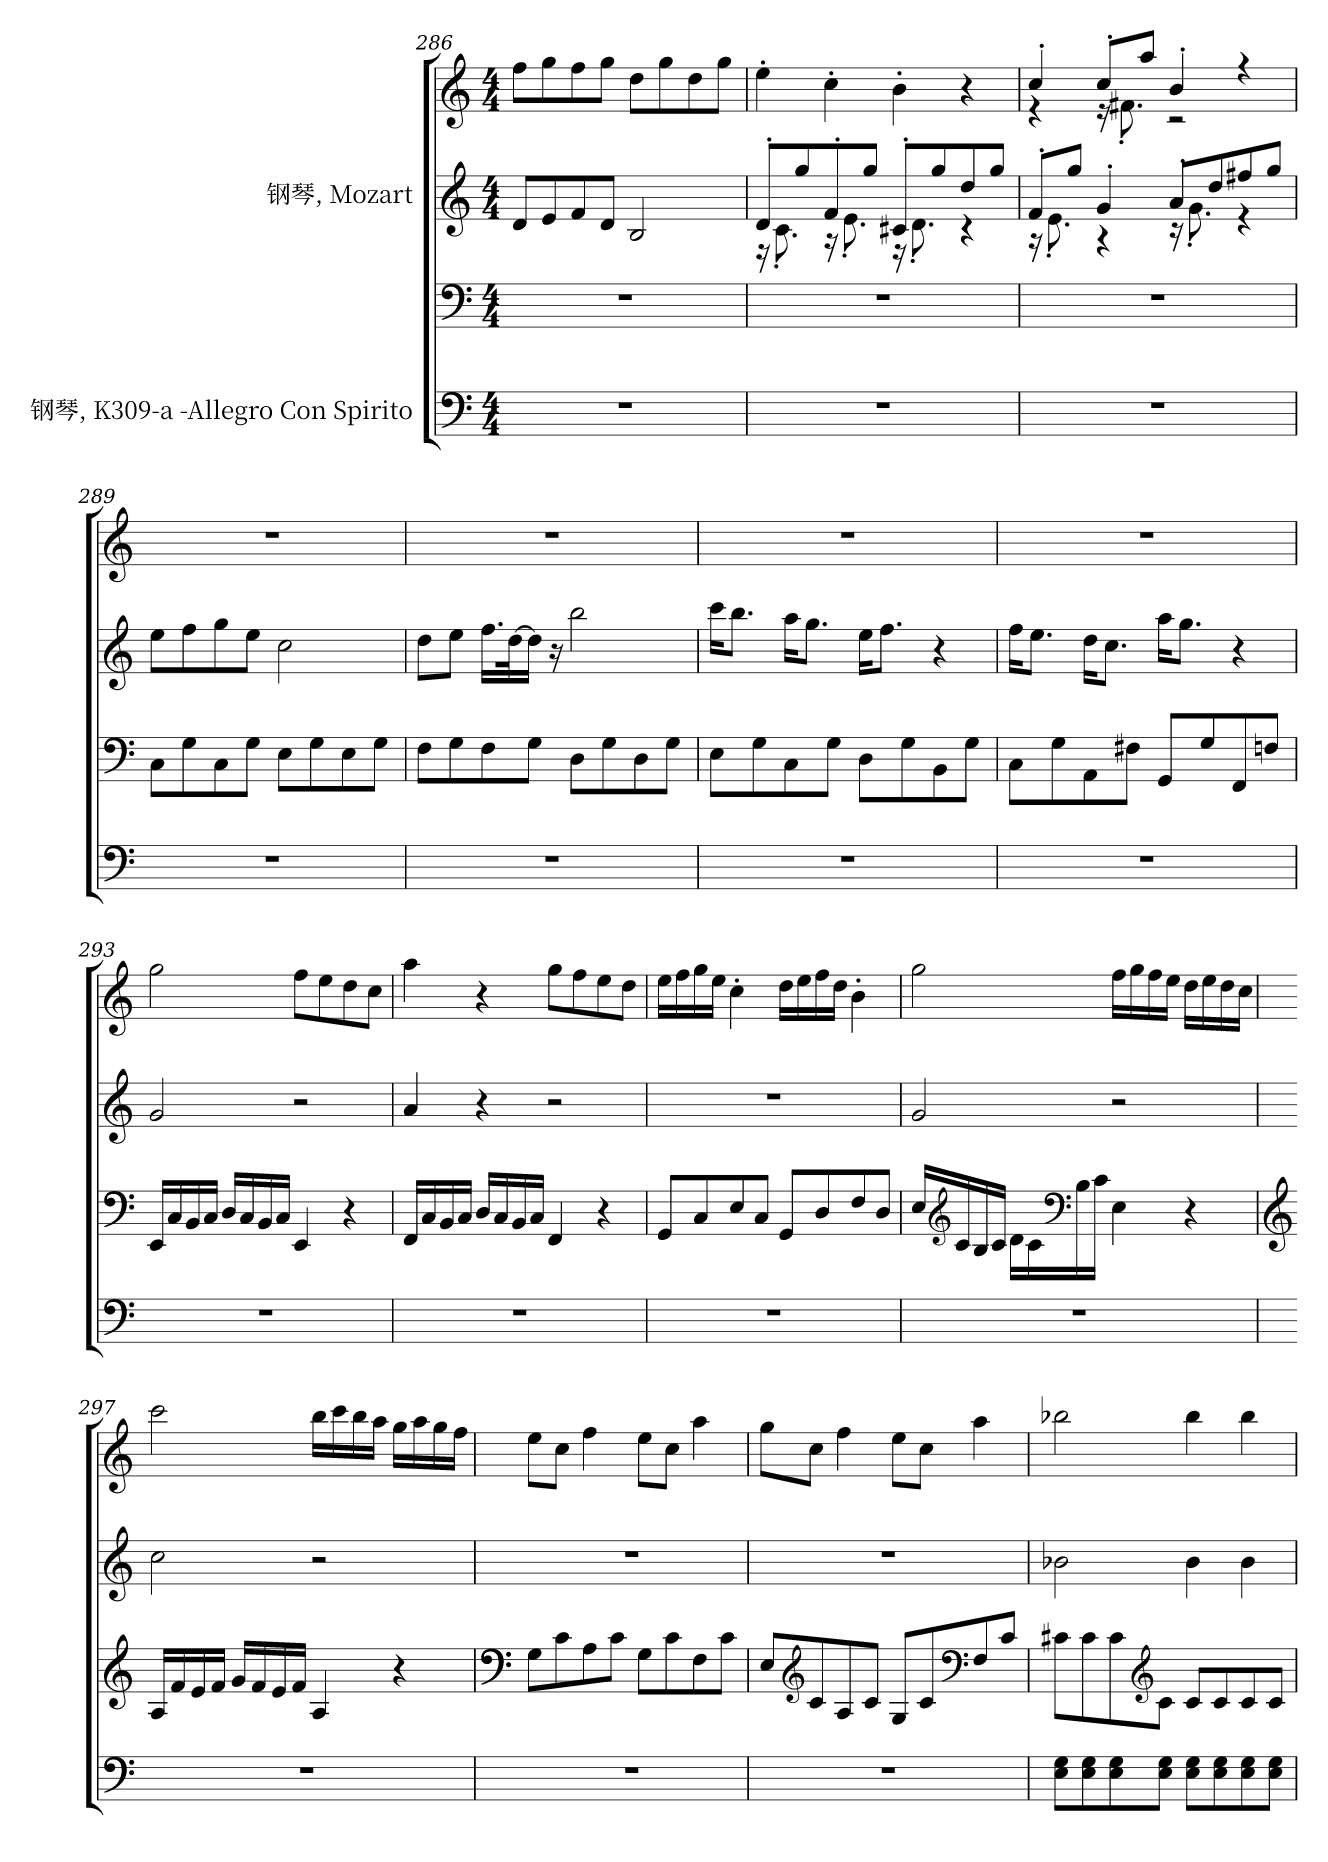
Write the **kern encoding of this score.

**kern	**kern	**kern	**kern
*part2	*part2	*part1	*part1
*staff4	*staff3	*staff2	*staff1
*I"钢琴, K309-a -Allegro Con Spirito	*	*I"钢琴, Mozart	*
*clefF4	*clefF4	*clefG2	*clefG2
*k[]	*k[]	*k[]	*k[]
*M4/4	*M4/4	*M4/4	*M4/4
=286	=286	=286	=286
1r	1r	8d/L	8ff\L
.	.	8e/	8gg\
.	.	8f/	8ff\
.	.	8d/J	8gg\J
.	.	2B/	8dd\L
.	.	.	8gg\
.	.	.	8dd\
.	.	.	8gg\J
=287	=287	=287	=287
*	*	*^	*
1r	1r	8d'/L	16r	4ee'\
.	.	.	8.c'\	.
.	.	8gg/	.	.
.	.	8f'/	16r	4cc'\
.	.	.	8.e'\	.
.	.	8gg/J	.	.
.	.	8c#X'/L	16r	4b'\
.	.	.	8.d'\	.
.	.	8gg/	.	.
.	.	8dd/	4r	4r
.	.	8gg/J	.	.
!!LO:PB:g=z
=288	=288	=288	=288	=288
*	*	*	*	*^
1r	1r	8f'/L	16r	4cc'/	4r
.	.	.	8.e'\	.	.
.	.	8gg/J	.	.	.
.	.	4g'/	4r	8cc'/L	16r
.	.	.	.	.	8.f#X'\
.	.	.	.	8aa/J	.
.	.	8a'/L	16r	4b'/	2r
.	.	.	8.g'\	.	.
.	.	8dd/	.	.	.
.	.	8ff#X/	4r	4r	.
.	.	8gg/J	.	.	.
*	*	*v	*v	*	*
*	*	*	*v	*v
=289	=289	=289	=289
1r	8C\L	8ee\L	1r
.	8G\	8ff\	.
.	8C\	8gg\	.
.	8G\J	8ee\J	.
.	8E\L	2cc\	.
.	8G\	.	.
.	8E\	.	.
.	8G\J	.	.
=290	=290	=290	=290
1r	8F\L	8dd\L	1r
.	8G\	8ee\J	.
.	8F\	16.ff\LL	.
.	.	[32dd\K	.
.	8G\J	16dd\JJ]	.
.	.	16r	.
.	8D\L	2bb\	.
.	8G\	.	.
.	8D\	.	.
.	8G\J	.	.
=291	=291	=291	=291
1r	8E\L	16ccc\KL	1r
.	.	8.bb\J	.
.	8G\	.	.
.	8C\	16aa\KL	.
.	.	8.gg\J	.
.	8G\J	.	.
.	8D\L	16ee\KL	.
.	.	8.ff\J	.
.	8G\	.	.
.	8BB\	4r	.
.	8G\J	.	.
!!LO:LB:g=z
=292	=292	=292	=292
1r	8C\L	16ff\KL	1r
.	.	8.ee\J	.
.	8G\	.	.
.	8AA\	16dd\KL	.
.	.	8.cc\J	.
.	8F#X\J	.	.
.	8GG/L	16aa\KL	.
.	.	8.gg\J	.
.	8G/	.	.
.	8FF/	4r	.
.	8Fn/J	.	.
=293	=293	=293	=293
1r	16EE/LL	2g/	2gg\
.	16C/	.	.
.	16BB/	.	.
.	16C/JJ	.	.
.	16D/LL	.	.
.	16C/	.	.
.	16BB/	.	.
.	16C/JJ	.	.
.	4EE/	2r	8ff\L
.	.	.	8ee\
.	4r	.	8dd\
.	.	.	8cc\J
=294	=294	=294	=294
1r	16FF/LL	4a/	4aa\
.	16C/	.	.
.	16BB/	.	.
.	16C/JJ	.	.
.	16D/LL	4r	4r
.	16C/	.	.
.	16BB/	.	.
.	16C/JJ	.	.
.	4FF/	2r	8gg\L
.	.	.	8ff\
.	4r	.	8ee\
.	.	.	8dd\J
!!LO:LB:g=z
=295	=295	=295	=295
1r	8GG/L	1r	16ee\LL
.	.	.	16ff\
.	8C/	.	16gg\
.	.	.	16ee\JJ
.	8E/	.	4cc'\
.	8C/J	.	.
.	8GG/L	.	16dd\LL
.	.	.	16ee\
.	8D/	.	16ff\
.	.	.	16dd\JJ
.	8F/	.	4b'\
.	8D/J	.	.
=296	=296	=296	=296
1r	16E/LL	2g/	2gg\
*	*clefG2	*	*
.	16c/	.	.
.	16B/	.	.
.	16c/JJ	.	.
.	16d\LL	.	.
.	16c\	.	.
*	*clefF4	*	*
.	16B\	.	.
.	16c\JJ	.	.
.	4E\	2r	16ff\LL
.	.	.	16gg\
.	.	.	16ff\
.	.	.	16ee\JJ
.	4r	.	16dd\LL
.	.	.	16ee\
.	.	.	16dd\
.	.	.	16cc\JJ
!!LO:PB:g=z
=297	=297	=297	=297
*	*clefG2	*	*
1r	16A/LL	2cc\	2ccc\
.	16f/	.	.
.	16e/	.	.
.	16f/JJ	.	.
.	16g/LL	.	.
.	16f/	.	.
.	16e/	.	.
.	16f/JJ	.	.
.	4A/	2r	16bb\LL
.	.	.	16ccc\
.	.	.	16bb\
.	.	.	16aa\JJ
.	4r	.	16gg\LL
.	.	.	16aa\
.	.	.	16gg\
.	.	.	16ff\JJ
=298	=298	=298	=298
*	*clefF4	*	*
1r	8G\L	1r	8ee\L
.	8c\	.	8cc\J
.	8A\	.	4ff\
.	8c\J	.	.
.	8G\L	.	8ee\L
.	8c\	.	8cc\J
.	8F\	.	4aa\
.	8c\J	.	.
=299	=299	=299	=299
1r	8E/L	1r	8gg\L
*	*clefG2	*	*
.	8c/	.	8cc\J
.	8A/	.	4ff\
.	8c/J	.	.
.	8G/L	.	8ee\L
.	8c/	.	8cc\J
*	*clefF4	*	*
.	8F/	.	4aa\
.	8c/J	.	.
!!LO:LB:g=z
=300	=300	=300	=300
8E\ 8G\L	8c#X\L	2b-X\	2bb-X\
8E\ 8G\	8c#\	.	.
8E\ 8G\	8c#\	.	.
*	*clefG2	*	*
8E\ 8G\J	8c#\J	.	.
8E\ 8G\L	8c#/L	4b-\	4bb-\
8E\ 8G\	8c#/	.	.
8E\ 8G\	8c#/	4b-\	4bb-\
8E\ 8G\J	8c#/J	.	.
=	=	=	=
*-	*-	*-	*-
